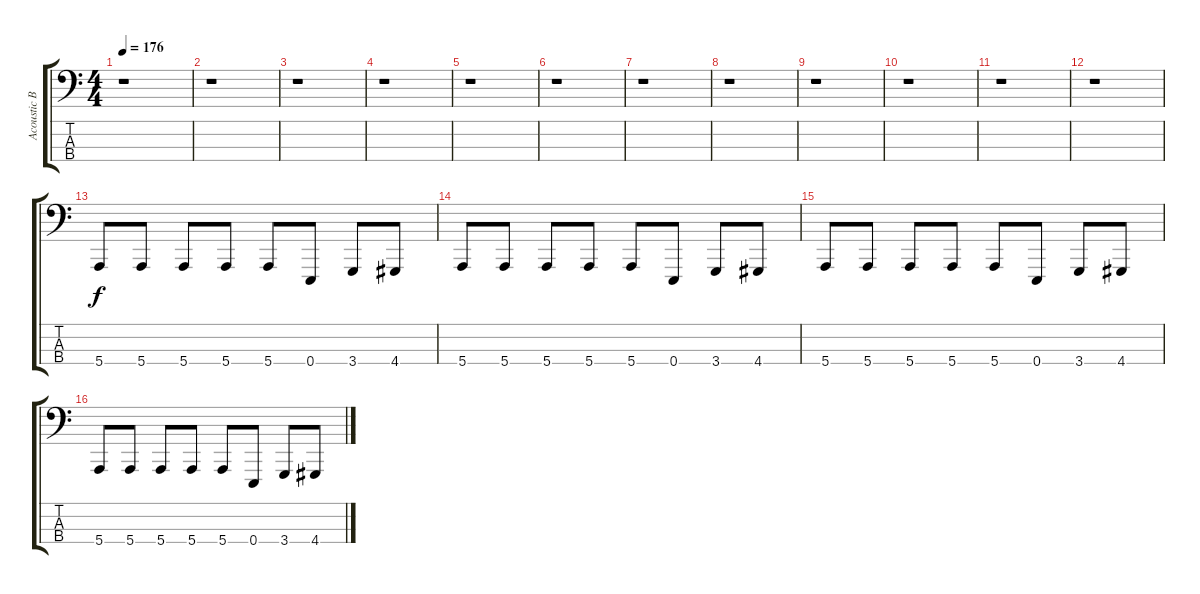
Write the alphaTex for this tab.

\track ("Acoustic Basses" "Acoustic B") {instrument acousticgrandpiano}
\staff {score tabs}
\tuning (G2 D2 A1 E1) {hide}
\ts (4 4)
\tempo 176
\clef f4
\ks c
r.1{dy mp} |
r.1 |
r.1 |
r.1 |
r.1 |
r.1 |
r.1 |
r.1 |
r.1 |
r.1 |
r.1 |
r.1 |
5.4.8{dy f} 5.4.8 5.4.8 5.4.8 5.4.8 0.4.8 3.4.8 4.4.8 |
5.4.8 5.4.8 5.4.8 5.4.8 5.4.8 0.4.8 3.4.8 4.4.8 |
5.4.8 5.4.8 5.4.8 5.4.8 5.4.8 0.4.8 3.4.8 4.4.8 |
5.4.8 5.4.8 5.4.8 5.4.8 5.4.8 0.4.8 3.4.8 4.4.8
